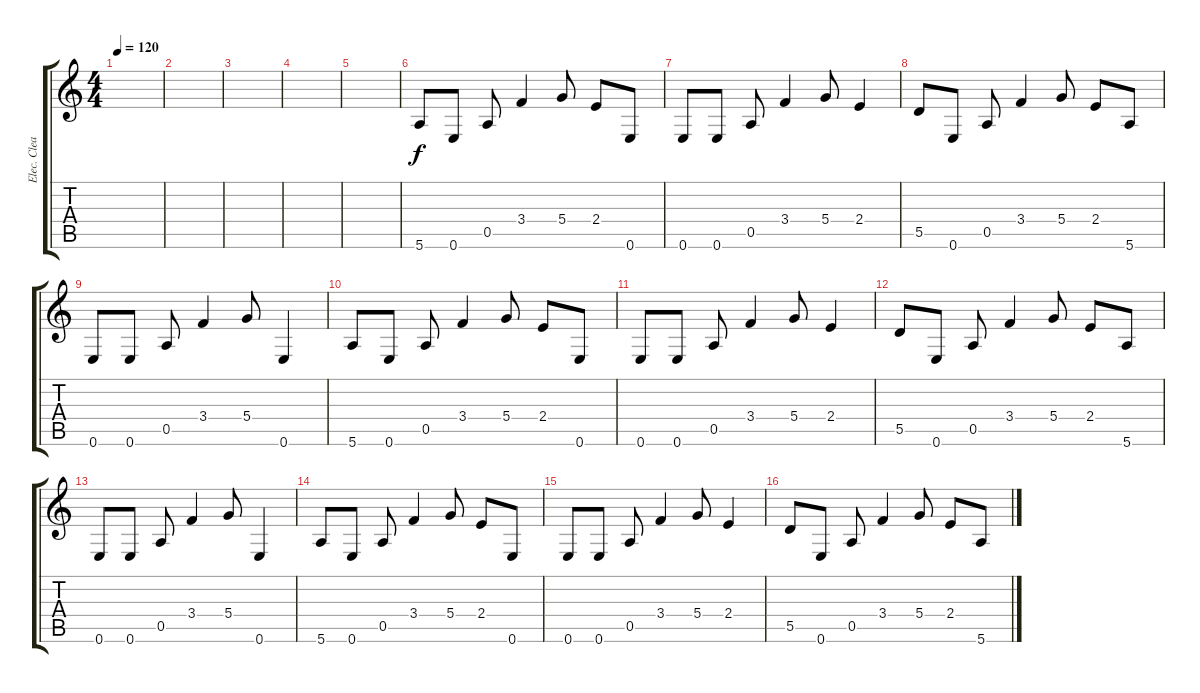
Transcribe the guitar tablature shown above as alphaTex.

\track ("Elec. Clean" "Elec. Clea") {instrument electricguitarclean}
\staff {score tabs}
\tuning (E4 B3 G3 D3 A2 E2) {hide}
\ts (4 4)
\tempo 120
\clef g2
\ks c
|
|
|
|
|
5.6.8 0.6.8 0.5.8 3.4.4 5.4.8 2.4.8 0.6.8 |
0.6.8 0.6.8 0.5.8 3.4.4 5.4.8 2.4.4 |
5.5.8 0.6.8 0.5.8 3.4.4 5.4.8 2.4.8 5.6.8 |
0.6.8 0.6.8 0.5.8 3.4.4 5.4.8 0.6.4 |
5.6.8 0.6.8 0.5.8 3.4.4 5.4.8 2.4.8 0.6.8 |
0.6.8 0.6.8 0.5.8 3.4.4 5.4.8 2.4.4 |
5.5.8 0.6.8 0.5.8 3.4.4 5.4.8 2.4.8 5.6.8 |
0.6.8 0.6.8 0.5.8 3.4.4 5.4.8 0.6.4 |
5.6.8 0.6.8 0.5.8 3.4.4 5.4.8 2.4.8 0.6.8 |
0.6.8 0.6.8 0.5.8 3.4.4 5.4.8 2.4.4 |
5.5.8 0.6.8 0.5.8 3.4.4 5.4.8 2.4.8 5.6.8
